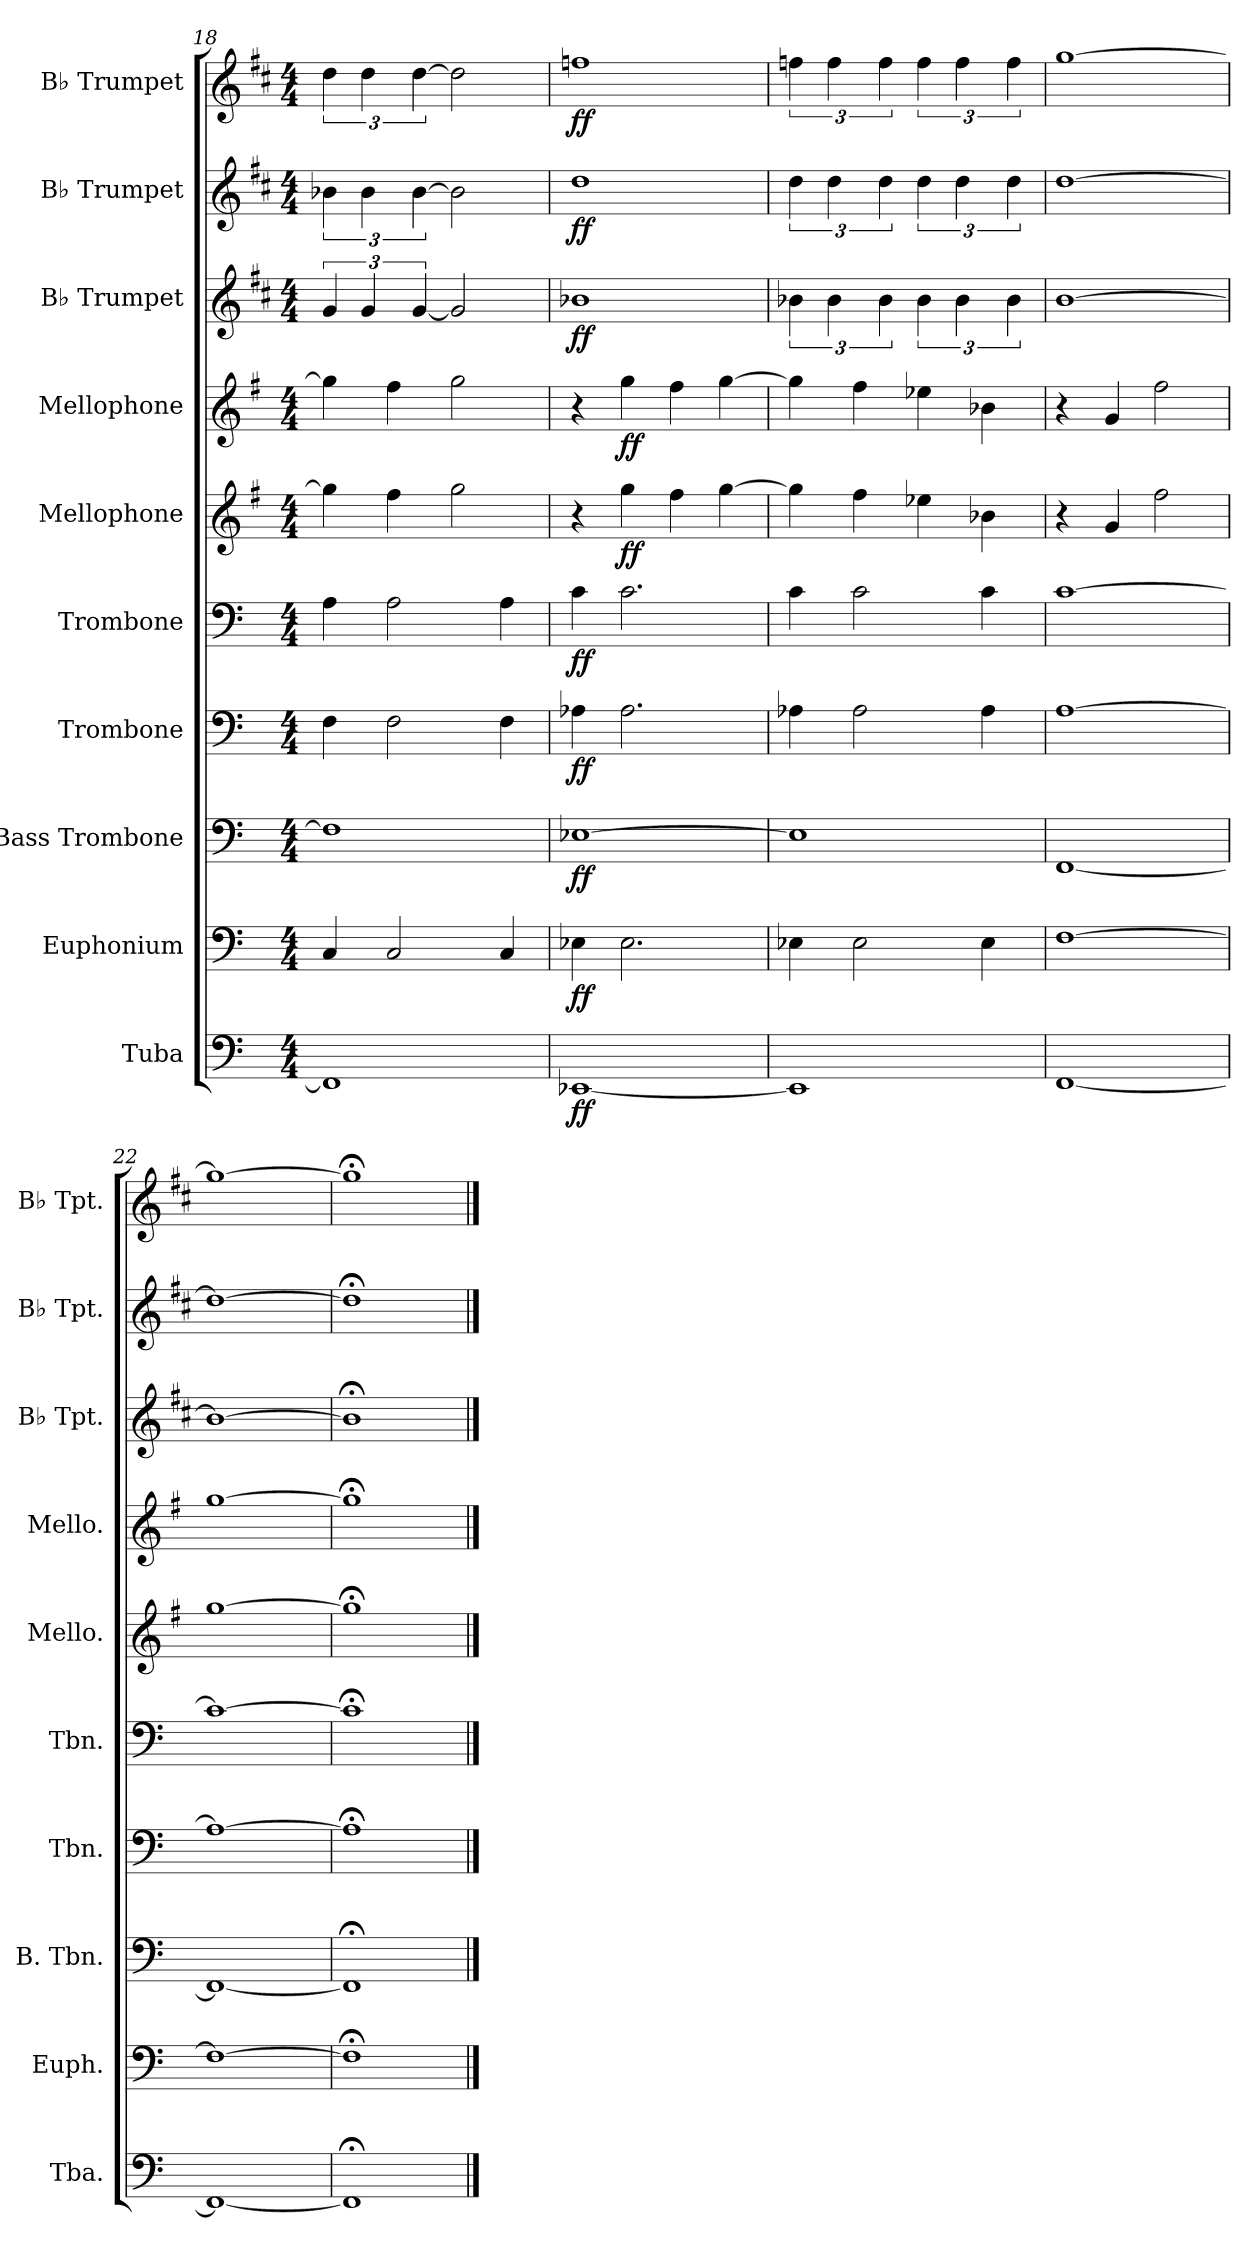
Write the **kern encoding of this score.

**kern	**dynam	**kern	**dynam	**kern	**dynam	**kern	**dynam	**kern	**dynam	**kern	**dynam	**kern	**dynam	**kern	**dynam	**kern	**dynam	**kern	**dynam
*part10	*part10	*part9	*part9	*part8	*part8	*part7	*part7	*part6	*part6	*part5	*part5	*part4	*part4	*part3	*part3	*part2	*part2	*part1	*part1
*staff10	*staff10	*staff9	*staff9	*staff8	*staff8	*staff7	*staff7	*staff6	*staff6	*staff5	*staff5	*staff4	*staff4	*staff3	*staff3	*staff2	*staff2	*staff1	*staff1
*I"Tuba	*	*I"Euphonium	*	*I"Bass Trombone	*	*I"Trombone	*	*I"Trombone	*	*I"Mellophone	*	*I"Mellophone	*	*I"B♭ Trumpet	*	*I"B♭ Trumpet	*	*I"B♭ Trumpet	*
*I'Tba.	*	*I'Euph.	*	*I'B. Tbn.	*	*I'Tbn.	*	*I'Tbn.	*	*I'Mello.	*	*I'Mello.	*	*I'B♭ Tpt.	*	*I'B♭ Tpt.	*	*I'B♭ Tpt.	*
*clefF4	*	*clefF4	*	*clefF4	*	*clefF4	*	*clefF4	*	*clefG2	*	*clefG2	*	*clefG2	*	*clefG2	*	*clefG2	*
*	*	*	*	*	*	*	*	*	*	*ITrd4c7	*	*ITrd4c7	*	*ITrd1c2	*	*ITrd1c2	*	*ITrd1c2	*
*k[]	*	*k[]	*	*k[]	*	*k[]	*	*k[]	*	*k[]	*	*k[]	*	*k[]	*	*k[]	*	*k[]	*
*M4/4	*	*M4/4	*	*M4/4	*	*M4/4	*	*M4/4	*	*M4/4	*	*M4/4	*	*M4/4	*	*M4/4	*	*M4/4	*
=18	=18	=18	=18	=18	=18	=18	=18	=18	=18	=18	=18	=18	=18	=18	=18	=18	=18	=18	=18
1FF]	.	4C/	.	1F]	.	4F\	.	4A\	.	4cc\]	.	4cc\]	.	6f/	.	6a-X\	.	6cc\	.
.	.	.	.	.	.	.	.	.	.	.	.	.	.	6f/	.	6a-\	.	6cc\	.
.	.	2C/	.	.	.	2F\	.	2A\	.	4b\	.	4b\	.	.	.	.	.	.	.
.	.	.	.	.	.	.	.	.	.	.	.	.	.	[6f/	.	[6a-\	.	[6cc\	.
.	.	.	.	.	.	.	.	.	.	2cc\	.	2cc\	.	2f/]	.	2a-\]	.	2cc\]	.
.	.	4C/	.	.	.	4F\	.	4A\	.	.	.	.	.	.	.	.	.	.	.
=19	=19	=19	=19	=19	=19	=19	=19	=19	=19	=19	=19	=19	=19	=19	=19	=19	=19	=19	=19
!	!LO:DY:b	!	!LO:DY:b	!	!LO:DY:b	!	!LO:DY:b	!	!LO:DY:b	!	!	!	!	!	!LO:DY:b	!	!LO:DY:b	!	!LO:DY:b
[1EE-X	ff	4E-X\	ff	[1E-X	ff	4A-X\	ff	4c\	ff	4r	.	4r	.	1a-X	ff	1cc	ff	1ee-X	ff
!	!	!	!	!	!	!	!	!	!	!	!LO:DY:b	!	!LO:DY:b	!	!	!	!	!	!
.	.	2.E-\	.	.	.	2.A-\	.	2.c\	.	4cc\	ff	4cc\	ff	.	.	.	.	.	.
.	.	.	.	.	.	.	.	.	.	4b\	.	4b\	.	.	.	.	.	.	.
.	.	.	.	.	.	.	.	.	.	[4cc\	.	[4cc\	.	.	.	.	.	.	.
=20	=20	=20	=20	=20	=20	=20	=20	=20	=20	=20	=20	=20	=20	=20	=20	=20	=20	=20	=20
1EE-]	.	4E-X\	.	1E-]	.	4A-X\	.	4c\	.	4cc\]	.	4cc\]	.	6a-X\	.	6cc\	.	6ee-X\	.
.	.	.	.	.	.	.	.	.	.	.	.	.	.	6a-\	.	6cc\	.	6ee-\	.
.	.	2E-\	.	.	.	2A-\	.	2c\	.	4b\	.	4b\	.	.	.	.	.	.	.
.	.	.	.	.	.	.	.	.	.	.	.	.	.	6a-\	.	6cc\	.	6ee-\	.
.	.	.	.	.	.	.	.	.	.	4a-X\	.	4a-X\	.	6a-\	.	6cc\	.	6ee-\	.
.	.	.	.	.	.	.	.	.	.	.	.	.	.	6a-\	.	6cc\	.	6ee-\	.
.	.	4E-\	.	.	.	4A-\	.	4c\	.	4e-X\	.	4e-X\	.	.	.	.	.	.	.
.	.	.	.	.	.	.	.	.	.	.	.	.	.	6a-\	.	6cc\	.	6ee-\	.
=21	=21	=21	=21	=21	=21	=21	=21	=21	=21	=21	=21	=21	=21	=21	=21	=21	=21	=21	=21
[1FF	.	[1F	.	[1FF	.	[1A	.	[1c	.	4r	.	4r	.	[1a	.	[1cc	.	[1ff	.
.	.	.	.	.	.	.	.	.	.	4c/	.	4c/	.	.	.	.	.	.	.
.	.	.	.	.	.	.	.	.	.	2b\	.	2b\	.	.	.	.	.	.	.
=22	=22	=22	=22	=22	=22	=22	=22	=22	=22	=22	=22	=22	=22	=22	=22	=22	=22	=22	=22
1FF_	.	1F_	.	1FF_	.	1A_	.	1c_	.	[1cc	.	[1cc	.	1a_	.	1cc_	.	1ff_	.
=23	=23	=23	=23	=23	=23	=23	=23	=23	=23	=23	=23	=23	=23	=23	=23	=23	=23	=23	=23
1FF;<]	.	1F;<]	.	1FF;<]	.	1A;<]	.	1c;<]	.	1cc;<]	.	1cc;<]	.	1a;<]	.	1cc;<]	.	1ff;<]	.
==	==	==	==	==	==	==	==	==	==	==	==	==	==	==	==	==	==	==	==
*-	*-	*-	*-	*-	*-	*-	*-	*-	*-	*-	*-	*-	*-	*-	*-	*-	*-	*-	*-
